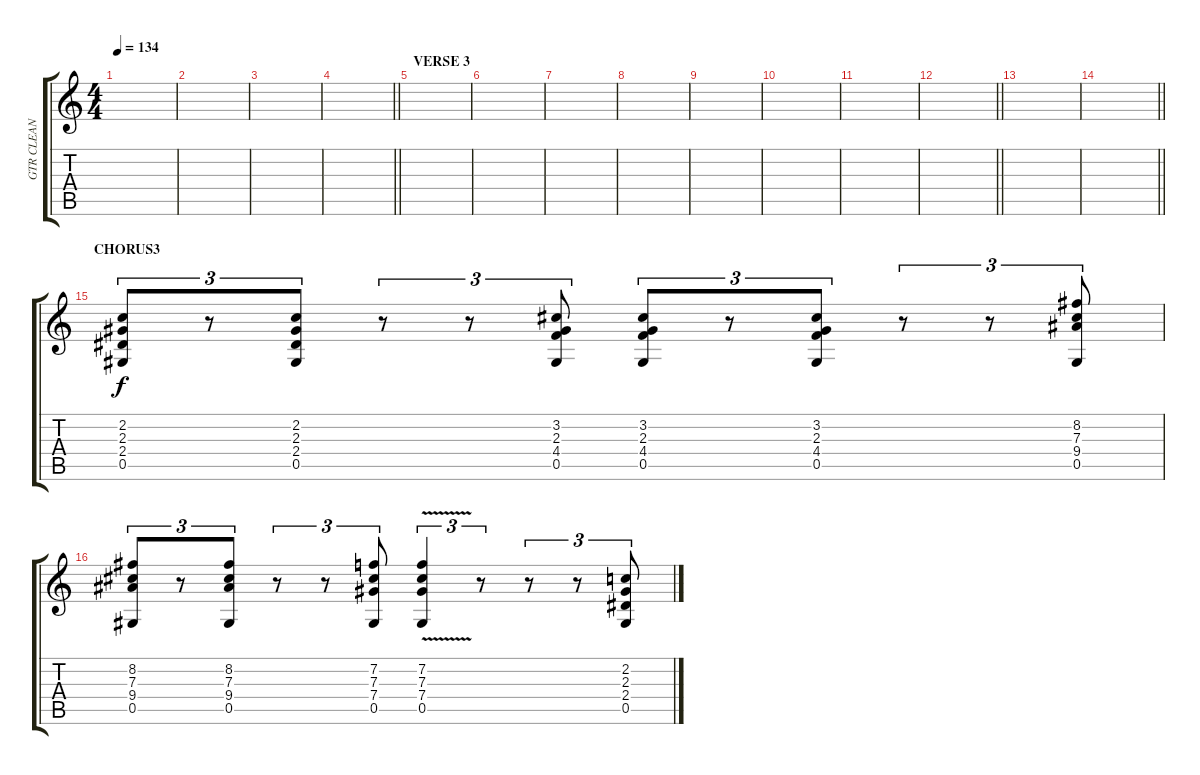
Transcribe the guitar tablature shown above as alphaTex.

\track ("GTR CLEAN" "GTR CLEAN") {instrument acousticguitarsteel}
\staff {score tabs}
\tuning (Eb4 Bb3 Gb3 Db3 Ab2 Eb2) {hide}
\ts (4 4)
\tempo 134
\clef g2
\ks c
|
|
|
\barLineRight lightlight
|
\section ("" "VERSE 3")
|
|
|
|
|
|
|
\barLineRight lightlight
|
|
\barLineRight lightlight
|
\section ("" "CHORUS3")
(2.2 2.3 2.4 0.5).8{tu (3 2)} r.8{tu (3 2)} (2.2 2.3 2.4 0.5).8{tu (3 2)} r.8{tu (3 2)} r.8{tu (3 2)} (3.2 2.3 4.4 0.5).8{tu (3 2)} (3.2 2.3 4.4 0.5).8{tu (3 2)} r.8{tu (3 2)} (3.2 2.3 4.4 0.5).8{tu (3 2)} r.8{tu (3 2)} r.8{tu (3 2)} (8.2 7.3 9.4 0.5).8{tu (3 2)} |
(8.2 7.3 9.4 0.5).8{tu (3 2)} r.8{tu (3 2)} (8.2 7.3 9.4 0.5).8{tu (3 2)} r.8{tu (3 2)} r.8{tu (3 2)} (7.2 7.3 7.4 0.5).8{tu (3 2)} (7.2{v} 7.3{v} 7.4{v} 0.5).4{tu (3 2)} r.8{tu (3 2)} r.8{tu (3 2)} r.8{tu (3 2)} (2.2 2.3 2.4 0.5).8{tu (3 2)}
